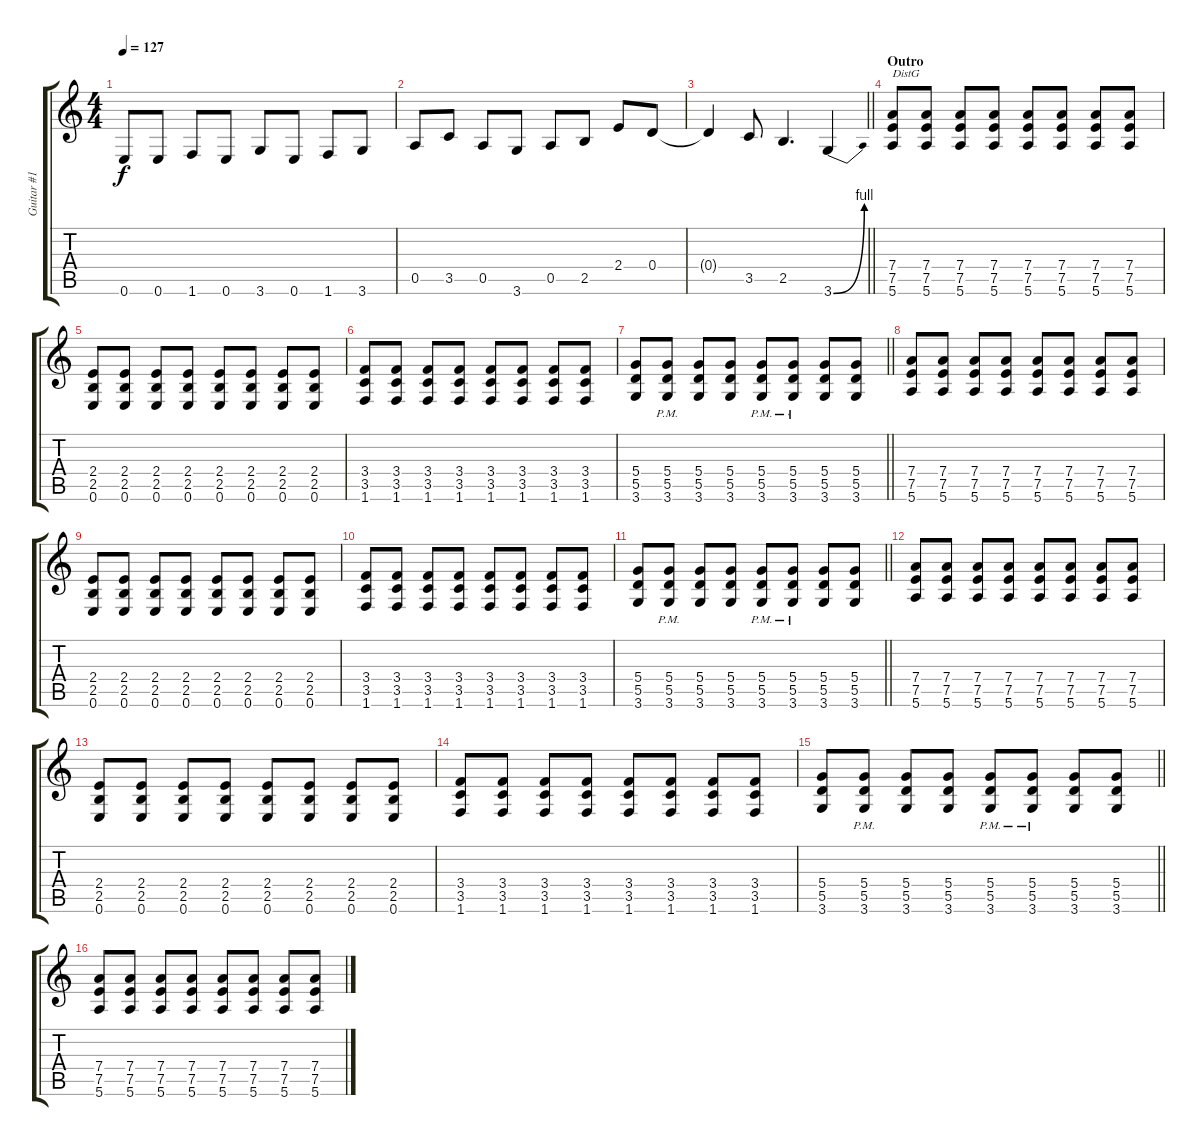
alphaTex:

\track ("Guitar #1" "Guitar #1") {instrument overdrivenguitar}
\staff {score tabs}
\tuning (E4 B3 G3 D3 A2 E2) {hide}
\ts (4 4)
\tempo 127
\clef g2
\ks c
0.6.8{dy f} 0.6.8 1.6.8 0.6.8 3.6.8 0.6.8 1.6.8 3.6.8 |
0.5.8 3.5.8 0.5.8 3.6.8 0.5.8 2.5.8 2.4.8 0.4.8 |
\barLineRight lightlight
0.4{t}.4 3.5.8 2.5.4{d} 3.6{be (bend 0 0 60 4)}.4 |
\section ("" "Outro")
(7.4 7.5 5.6).8{txt "DistG" volume 11 instrument overdrivenguitar} (7.4 7.5 5.6).8 (7.4 7.5 5.6).8 (7.4 7.5 5.6).8 (7.4 7.5 5.6).8 (7.4 7.5 5.6).8 (7.4 7.5 5.6).8 (7.4 7.5 5.6).8 |
(2.4 2.5 0.6).8 (2.4 2.5 0.6).8 (2.4 2.5 0.6).8 (2.4 2.5 0.6).8 (2.4 2.5 0.6).8 (2.4 2.5 0.6).8 (2.4 2.5 0.6).8 (2.4 2.5 0.6).8 |
(3.4 3.5 1.6).8 (3.4 3.5 1.6).8 (3.4 3.5 1.6).8 (3.4 3.5 1.6).8 (3.4 3.5 1.6).8 (3.4 3.5 1.6).8 (3.4 3.5 1.6).8 (3.4 3.5 1.6).8 |
\barLineRight lightlight
(5.4 5.5 3.6).8 (5.4{pm} 5.5{pm} 3.6{pm}).8 (5.4 5.5 3.6).8 (5.4 5.5 3.6).8 (5.4{pm} 5.5{pm} 3.6{pm}).8 (5.4{pm} 5.5{pm} 3.6{pm}).8 (5.4 5.5 3.6).8 (5.4 5.5 3.6).8 |
(7.4 7.5 5.6).8 (7.4 7.5 5.6).8 (7.4 7.5 5.6).8 (7.4 7.5 5.6).8 (7.4 7.5 5.6).8 (7.4 7.5 5.6).8 (7.4 7.5 5.6).8 (7.4 7.5 5.6).8 |
(2.4 2.5 0.6).8 (2.4 2.5 0.6).8 (2.4 2.5 0.6).8 (2.4 2.5 0.6).8 (2.4 2.5 0.6).8 (2.4 2.5 0.6).8 (2.4 2.5 0.6).8 (2.4 2.5 0.6).8 |
(3.4 3.5 1.6).8 (3.4 3.5 1.6).8 (3.4 3.5 1.6).8 (3.4 3.5 1.6).8 (3.4 3.5 1.6).8 (3.4 3.5 1.6).8 (3.4 3.5 1.6).8 (3.4 3.5 1.6).8 |
\barLineRight lightlight
(5.4 5.5 3.6).8 (5.4{pm} 5.5{pm} 3.6{pm}).8 (5.4 5.5 3.6).8 (5.4 5.5 3.6).8 (5.4{pm} 5.5{pm} 3.6{pm}).8 (5.4{pm} 5.5{pm} 3.6{pm}).8 (5.4 5.5 3.6).8 (5.4 5.5 3.6).8 |
(7.4 7.5 5.6).8 (7.4 7.5 5.6).8 (7.4 7.5 5.6).8 (7.4 7.5 5.6).8 (7.4 7.5 5.6).8 (7.4 7.5 5.6).8 (7.4 7.5 5.6).8 (7.4 7.5 5.6).8 |
(2.4 2.5 0.6).8 (2.4 2.5 0.6).8 (2.4 2.5 0.6).8 (2.4 2.5 0.6).8 (2.4 2.5 0.6).8 (2.4 2.5 0.6).8 (2.4 2.5 0.6).8 (2.4 2.5 0.6).8 |
(3.4 3.5 1.6).8 (3.4 3.5 1.6).8 (3.4 3.5 1.6).8 (3.4 3.5 1.6).8 (3.4 3.5 1.6).8 (3.4 3.5 1.6).8 (3.4 3.5 1.6).8 (3.4 3.5 1.6).8 |
\barLineRight lightlight
(5.4 5.5 3.6).8 (5.4{pm} 5.5{pm} 3.6{pm}).8 (5.4 5.5 3.6).8 (5.4 5.5 3.6).8 (5.4{pm} 5.5{pm} 3.6{pm}).8 (5.4{pm} 5.5{pm} 3.6{pm}).8 (5.4 5.5 3.6).8 (5.4 5.5 3.6).8 |
(7.4 7.5 5.6).8 (7.4 7.5 5.6).8 (7.4 7.5 5.6).8 (7.4 7.5 5.6).8 (7.4 7.5 5.6).8 (7.4 7.5 5.6).8 (7.4 7.5 5.6).8 (7.4 7.5 5.6).8
